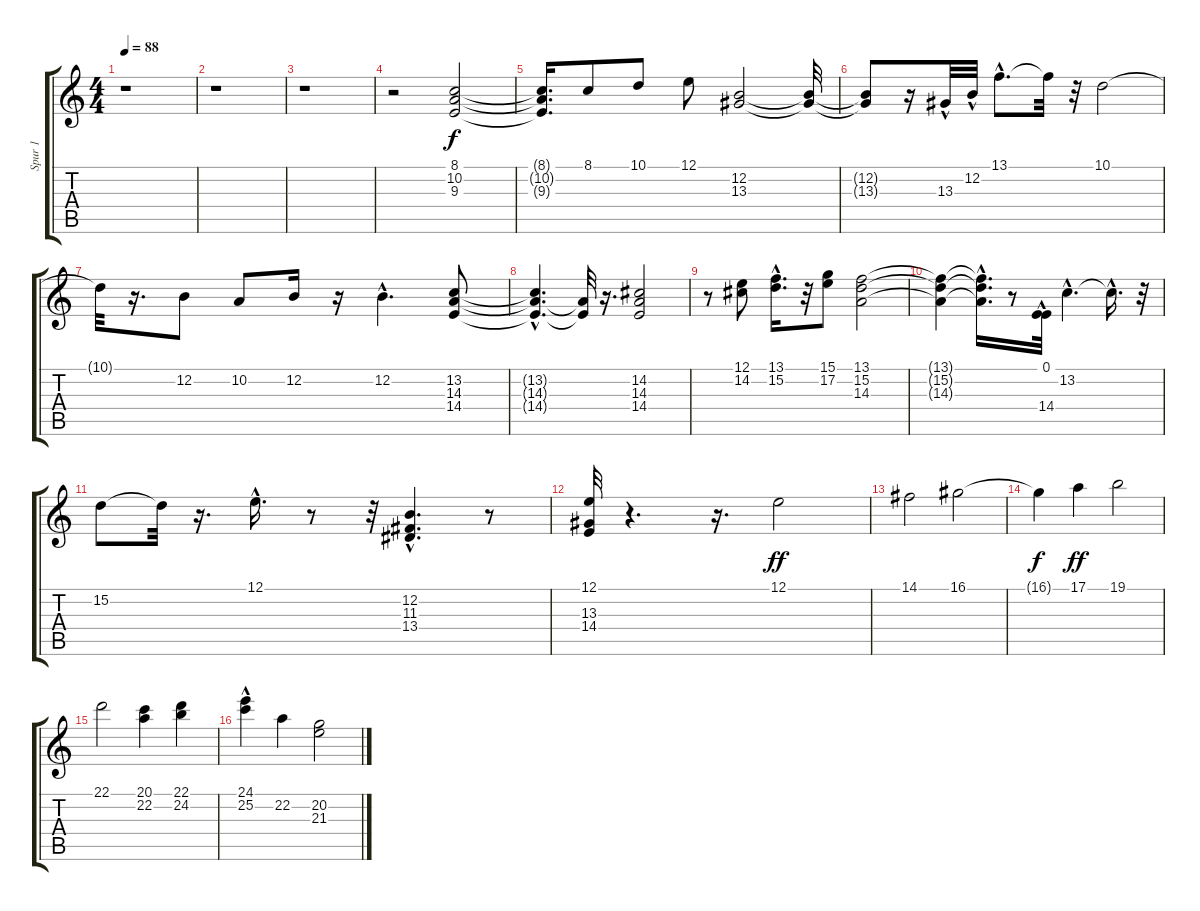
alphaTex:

\track ("Spur 1" "Spur 1") {instrument electricpiano2}
\staff {score tabs}
\tuning (E4 B3 G3 D3 A2 E2) {hide}
\ts (4 4)
\tempo 88
\clef g2
\ks c
r.1{dy ff} |
r.1 |
r.1 |
r.2 (8.1 10.2 9.3).2{dy f} |
(8.1{t} 10.2{t} 9.3{t}).16{d} 8.1.8 10.1.8 12.1.8 (12.2 13.3).2 (12.2{t} 13.3{t}).32 |
(12.2{t} 13.3{t}).8 r.16 13.3{hac}.32 12.2{hac}.32 13.1{hac}.8{d} 13.1{t}.32 r.32 10.1.2 |
10.1{t}.32 r.16{d} 12.2.8 10.2.8 12.2.16 r.16 12.2{hac}.4{d} (13.2 14.3 14.4).8 |
(13.2{hac t} 14.3{hac t} 14.4{hac t}).4{d} (14.3{t} 14.4{t}).32 r.16{d} (14.2 14.3 14.4).2 |
r.8 (12.1 14.2).8 (13.1{hac} 15.2{hac}).16{d} r.32 (15.1 17.2).8 (13.1 15.2 14.3).2 |
(13.1{t} 15.2{t} 14.3{t}).4 (13.1{t} 15.2{hac t} 14.3{hac t}).16{d} r.8 (0.1{hac} 14.4{hac}).32 13.2{hac}.4{d} 13.2{hac t}.16{d} r.32 |
15.2.8 15.2{t}.32 r.16{d} 12.1{hac}.16{d} r.8 r.32 (12.2{hac} 11.3{hac} 13.4{hac}).4{d} r.8 |
(12.1 13.3 14.4).32 r.4{d} r.16{d} 12.1.2{dy ff} |
14.1.2 16.1.2 |
16.1{t}.4{dy f} 17.1.4{dy ff} 19.1.2 |
22.1.2 (20.1 22.2).4 (22.1 24.2).4 |
(24.1{hac} 25.2).4 22.2.4 (20.2 21.3).2
